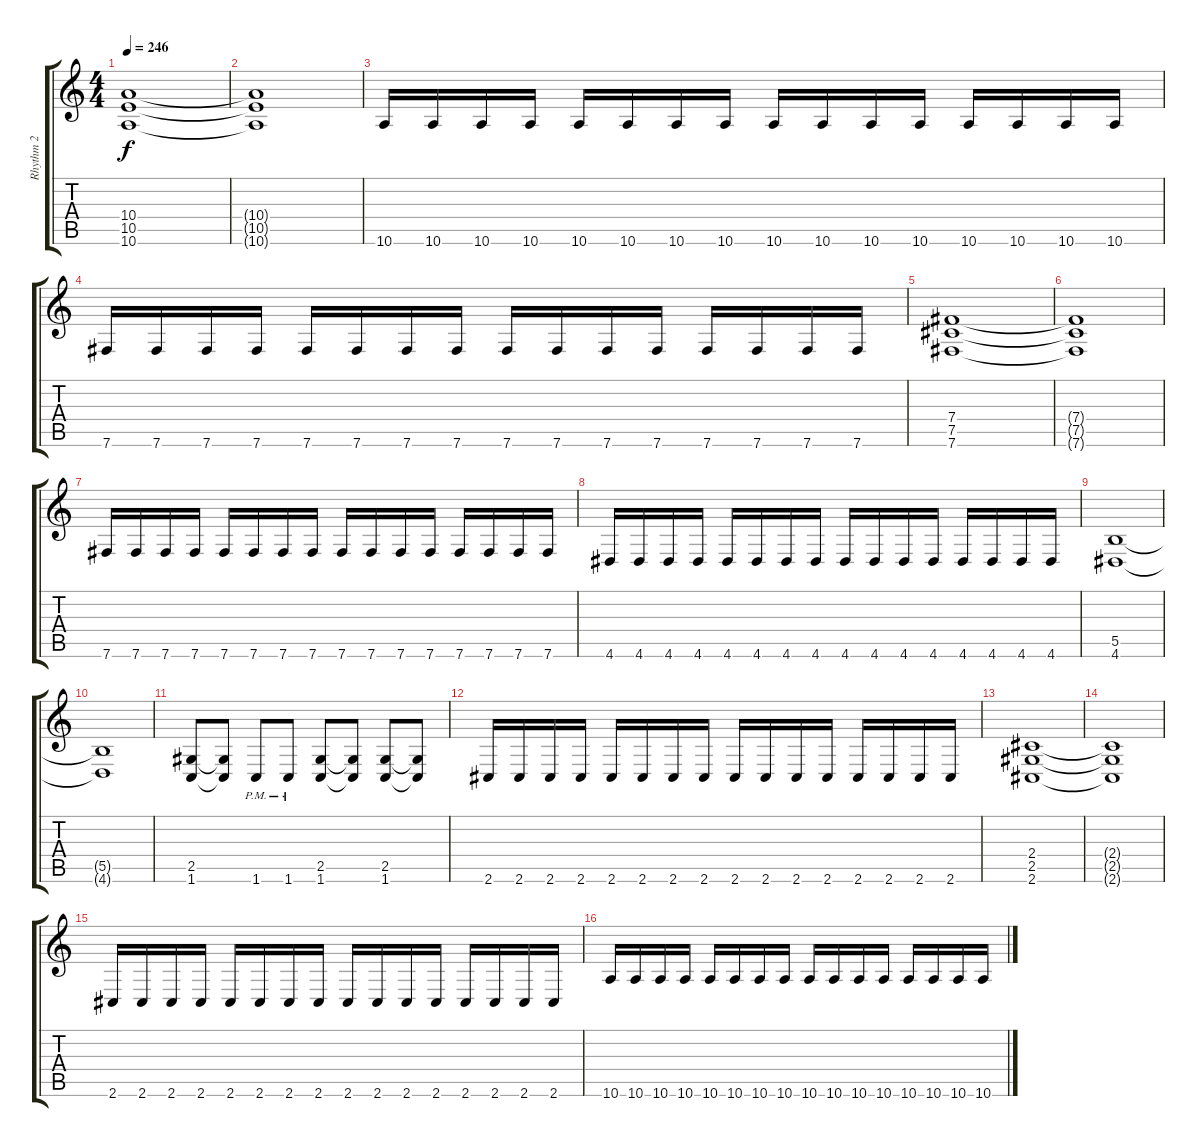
\track ("Rhythm 2" "Rhythm 2") {instrument distortionguitar}
\staff {score tabs}
\tuning (Db4 Ab3 E3 B2 Gb2 B1) {hide}
\ts (4 4)
\tempo 246
\clef g2
\ks c
(10.4 10.5 10.6).1{dy f} |
(10.4{t} 10.5{t} 10.6{t}).1 |
10.6.16 10.6.16 10.6.16 10.6.16 10.6.16 10.6.16 10.6.16 10.6.16 10.6.16 10.6.16 10.6.16 10.6.16 10.6.16 10.6.16 10.6.16 10.6.16 |
7.6.16 7.6.16 7.6.16 7.6.16 7.6.16 7.6.16 7.6.16 7.6.16 7.6.16 7.6.16 7.6.16 7.6.16 7.6.16 7.6.16 7.6.16 7.6.16 |
(7.4 7.5 7.6).1 |
(7.4{t} 7.5{t} 7.6{t}).1 |
7.6.16 7.6.16 7.6.16 7.6.16 7.6.16 7.6.16 7.6.16 7.6.16 7.6.16 7.6.16 7.6.16 7.6.16 7.6.16 7.6.16 7.6.16 7.6.16 |
4.6.16 4.6.16 4.6.16 4.6.16 4.6.16 4.6.16 4.6.16 4.6.16 4.6.16 4.6.16 4.6.16 4.6.16 4.6.16 4.6.16 4.6.16 4.6.16 |
(5.5 4.6).1 |
(5.5{t} 4.6{t}).1 |
(2.5 1.6).8 (2.5{t} 1.6{t}).8 1.6{pm}.8 1.6{pm}.8 (2.5 1.6).8 (2.5{t} 1.6{t}).8 (2.5 1.6).8 (2.5{t} 1.6{t}).8 |
2.6.16 2.6.16 2.6.16 2.6.16 2.6.16 2.6.16 2.6.16 2.6.16 2.6.16 2.6.16 2.6.16 2.6.16 2.6.16 2.6.16 2.6.16 2.6.16 |
(2.4 2.5 2.6).1 |
(2.4{t} 2.5{t} 2.6{t}).1 |
2.6.16 2.6.16 2.6.16 2.6.16 2.6.16 2.6.16 2.6.16 2.6.16 2.6.16 2.6.16 2.6.16 2.6.16 2.6.16 2.6.16 2.6.16 2.6.16 |
10.6.16 10.6.16 10.6.16 10.6.16 10.6.16 10.6.16 10.6.16 10.6.16 10.6.16 10.6.16 10.6.16 10.6.16 10.6.16 10.6.16 10.6.16 10.6.16
